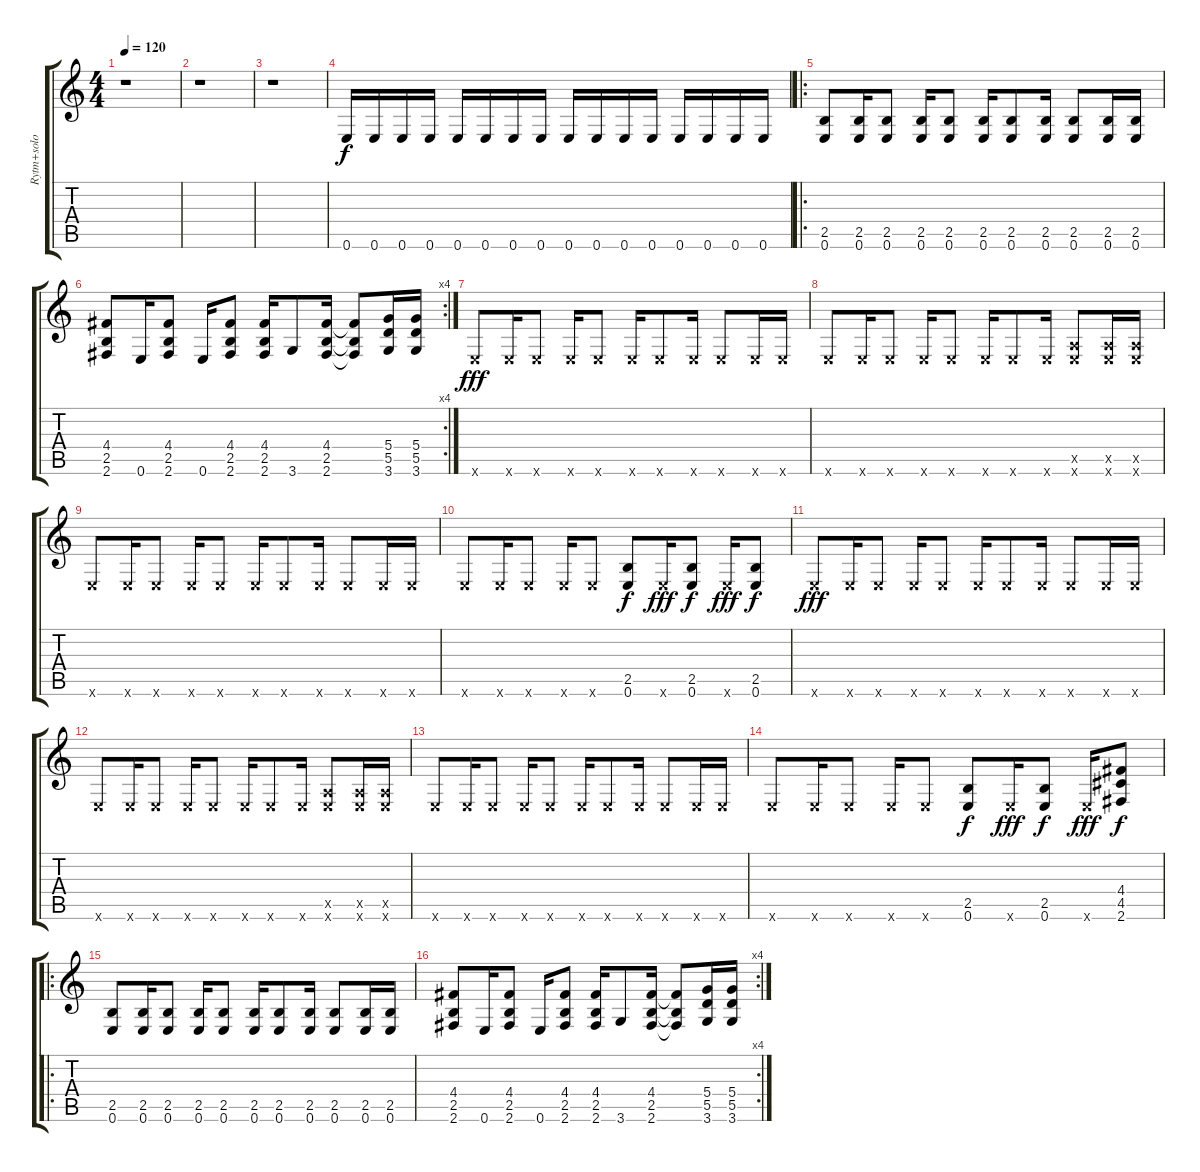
\track ("Rytm+solo" "Rytm+solo") {instrument distortionguitar}
\staff {score tabs}
\tuning (E4 B3 G3 D3 A2 E2) {hide}
\ts (4 4)
\tempo 120
\clef g2
\ks c
r.1{dy f} |
r.1 |
r.1 |
0.6.16{volume 13} 0.6.16 0.6.16 0.6.16 0.6.16 0.6.16 0.6.16 0.6.16 0.6.16 0.6.16 0.6.16 0.6.16 0.6.16 0.6.16 0.6.16 0.6.16 |
\ro
(2.5 0.6).8 (2.5 0.6).16 (2.5 0.6).8 (2.5 0.6).16 (2.5 0.6).8 (2.5 0.6).16 (2.5 0.6).8 (2.5 0.6).16 (2.5 0.6).8 (2.5 0.6).16 (2.5 0.6).16 |
\rc 4
(4.4 2.5 2.6).8 0.6.16 (4.4 2.5 2.6).8 0.6.16 (4.4 2.5 2.6).8 (4.4 2.5 2.6).16 3.6.8 (4.4 2.5 2.6).16 (4.4{t} 2.5{t} 2.6{t}).8 (5.4 5.5 3.6).16 (5.4 5.5 3.6).16 |
0.6{x}.8{dy fff} 0.6{x}.16 0.6{x}.8 0.6{x}.16 0.6{x}.8 0.6{x}.16 0.6{x}.8 0.6{x}.16 0.6{x}.8 0.6{x}.16 0.6{x}.16 |
0.6{x}.8 0.6{x}.16 0.6{x}.8 0.6{x}.16 0.6{x}.8 0.6{x}.16 0.6{x}.8 0.6{x}.16 (0.5{x} 0.6{x}).8 (0.5{x} 0.6{x}).16 (0.5{x} 0.6{x}).16 |
0.6{x}.8 0.6{x}.16 0.6{x}.8 0.6{x}.16 0.6{x}.8 0.6{x}.16 0.6{x}.8 0.6{x}.16 0.6{x}.8 0.6{x}.16 0.6{x}.16 |
0.6{x}.8 0.6{x}.16 0.6{x}.8 0.6{x}.16 0.6{x}.8 (2.5 0.6).8{dy f} 0.6{x}.16{dy fff} (2.5 0.6).8{dy f} 0.6{x}.16{dy fff} (2.5 0.6).8{dy f} |
0.6{x}.8{dy fff} 0.6{x}.16 0.6{x}.8 0.6{x}.16 0.6{x}.8 0.6{x}.16 0.6{x}.8 0.6{x}.16 0.6{x}.8 0.6{x}.16 0.6{x}.16 |
0.6{x}.8 0.6{x}.16 0.6{x}.8 0.6{x}.16 0.6{x}.8 0.6{x}.16 0.6{x}.8 0.6{x}.16 (0.5{x} 0.6{x}).8 (0.5{x} 0.6{x}).16 (0.5{x} 0.6{x}).16 |
0.6{x}.8 0.6{x}.16 0.6{x}.8 0.6{x}.16 0.6{x}.8 0.6{x}.16 0.6{x}.8 0.6{x}.16 0.6{x}.8 0.6{x}.16 0.6{x}.16 |
0.6{x}.8 0.6{x}.16 0.6{x}.8 0.6{x}.16 0.6{x}.8 (2.5 0.6).8{dy f} 0.6{x}.16{dy fff} (2.5 0.6).8{dy f} 0.6{x}.16{dy fff} (4.4 4.5 2.6).8{dy f} |
\ro
(2.5 0.6).8 (2.5 0.6).16 (2.5 0.6).8 (2.5 0.6).16 (2.5 0.6).8 (2.5 0.6).16 (2.5 0.6).8 (2.5 0.6).16 (2.5 0.6).8 (2.5 0.6).16 (2.5 0.6).16 |
\rc 4
(4.4 2.5 2.6).8 0.6.16 (4.4 2.5 2.6).8 0.6.16 (4.4 2.5 2.6).8 (4.4 2.5 2.6).16 3.6.8 (4.4 2.5 2.6).16 (4.4{t} 2.5{t} 2.6{t}).8 (5.4 5.5 3.6).16 (5.4 5.5 3.6).16
